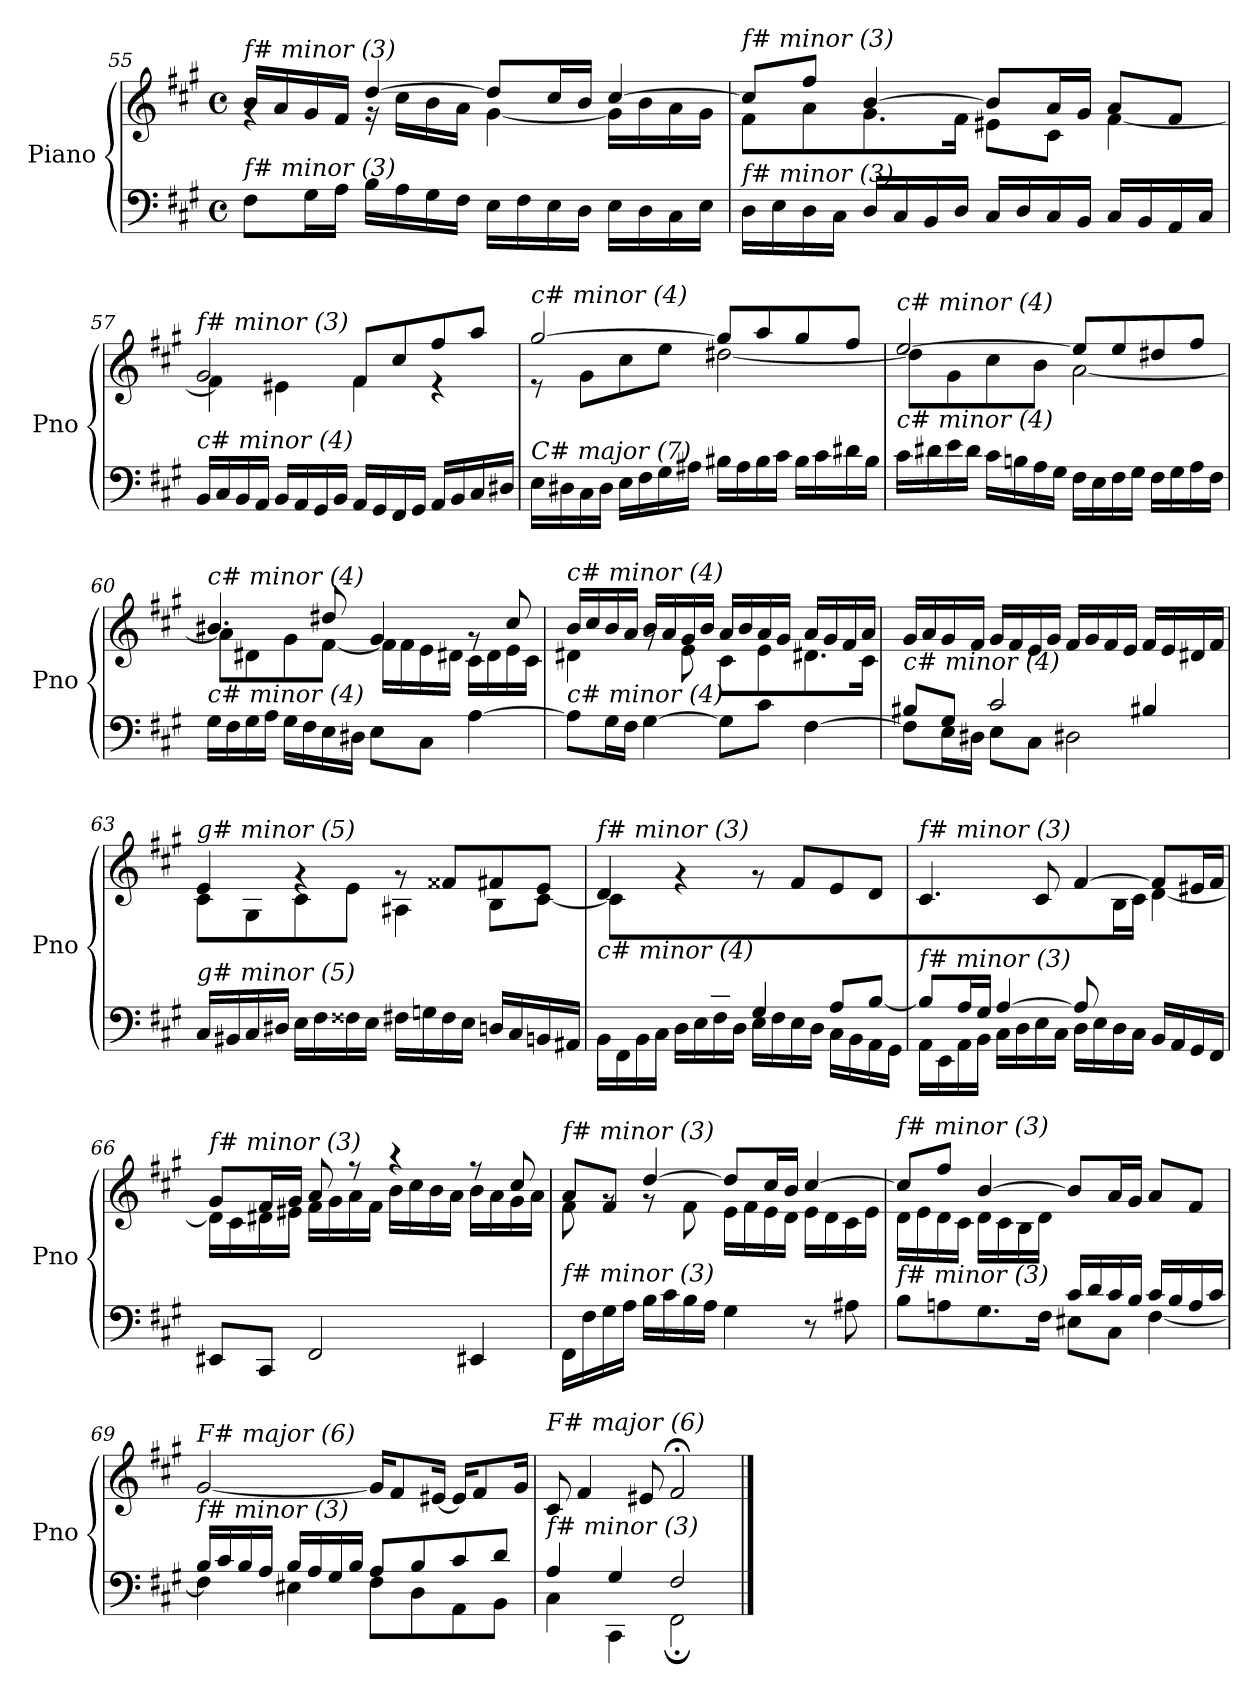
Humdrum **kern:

**kern	**kern
*part1	*part1
*staff2	*staff1
*I"Piano	*
*I'Pno	*
!!LO:LB:g=z
*clefF4	*clefG2
*k[f#c#g#]	*k[f#c#g#]
*M4/4	*M4/4
*met(c)	*met(c)
=55	=55
*	*^
!	!LO:TX:i:t=f# minor (3)	!
!LO:TX:i:t=f# minor (3)	!	!
8F#\L	16b/LL	4rg
.	16a/	.
16G#\L	16g#/	.
16A\JJ	16f#/JJ	.
16B\LL	[4dd/	16r
16A\	.	16cc#\LL
16G#\	.	16b\
16F#\JJ	.	16a\JJ
16E\LL	8dd/L]	[4g#\
16F#\	.	.
16E\	16cc#/L	.
16D\JJ	16b/JJ	.
16E\LL	[4cc#/	16g#\LL]
16D\	.	16b\
16C#\	.	16a\
16E\JJ	.	16g#\JJ
=56	=56	=56
!	!LO:TX:i:t=f# minor (3)	!
!LO:TX:i:t=f# minor (3)	!	!
16D\LL	8cc#/L]	8f#\L
16E\	.	.
16D\	8ff#/J	8a\
16C#\JJ	.	.
16D/LL	[4b/	8.g#\
16C#/	.	.
16BB/	.	.
16D/JJ	.	16f#\Jk
16C#/LL	8b/L]	8e#X\L
16D/	.	.
16C#/	16a/L	8c#\J
16BB/JJ	16g#/JJ	.
16C#/LL	8a/L	[4f#\
16BB/	.	.
16AA/	8f#/J	.
16C#/JJ	.	.
=57	=57	=57
!	!LO:TX:i:t=f# minor (3)	!
!LO:TX:i:t=c# minor (4)	!	!
16BB/LL	2g#/	4f#\]
16C#/	.	.
16BB/	.	.
16AA/JJ	.	.
16BB/LL	.	4e#X\
16AA/	.	.
16GG#/	.	.
16BB/JJ	.	.
16AA/LL	8f#/L	4f#\
16GG#/	.	.
16FF#/	8cc#/	.
16GG#/JJ	.	.
16AA/LL	8ff#/	4r
16BB/	.	.
16C#/	8aa/J	.
16D#X/JJ	.	.
!!LO:LB:g=z	!!
=58	=58	=58
!	!LO:TX:i:t=c# minor (4)	!
!LO:TX:i:t=C# major (7)	!	!
16E\LL	[2gg#/	8r
16D#X\	.	.
16C#\	.	8g#\L
16D#\JJ	.	.
16E\LL	.	8cc#\
16F#\	.	.
16G#\	.	8ee\J
16A#X\JJ	.	.
16B#X\LL	8gg#/L]	[2dd#X\
16A#\	.	.
16B#\	8aa/	.
16c#\JJ	.	.
16B#\LL	8gg#/	.
16c#\	.	.
16d#X\	8ff#/J	.
16B#\JJ	.	.
=59	=59	=59
!	!LO:TX:i:t=c# minor (4)	!
!LO:TX:i:t=c# minor (4)	!	!
16c#\LL	[2ee/	8dd#\L]
16d#X\	.	.
16e\	.	8g#\
16d#\JJ	.	.
16c#\LL	.	8cc#\
16Bn\	.	.
16A\	.	8b\J
16G#\JJ	.	.
16F#\LL	8ee/L]	[2a\
16E\	.	.
16F#\	8ee/	.
16G#\JJ	.	.
16F#\LL	8dd#X/	.
16G#\	.	.
16A\	8ff#/J	.
16F#\JJ	.	.
=60	=60	=60
!	!LO:TX:i:t=c# minor (4)	!
!LO:TX:i:t=c# minor (4)	!	!
16G#\LL	4.b#X/	8a\L]
16F#\	.	.
16G#\	.	8d#X\
16A\JJ	.	.
16G#\LL	.	8g#\
16F#\	.	.
16E\	8dd#X/	[8f#\J
16D#X\JJ	.	.
8E\L	4g#/	16f#\LL]
.	.	16f#\
8C#\J	.	16e\
.	.	16d#X\JJ
[4A\	8rg	16c#\LL
.	.	16d#\
.	8cc#/	16e\
.	.	16c#\JJ
!!LO:PB:g=z	!!
=61	=61	=61
!	!LO:TX:i:t=c# minor (4)	!
!LO:TX:i:t=c# minor (4)	!	!
8A\L]	16b/LL	4d#X\
.	16cc#/	.
16G#\L	16b/	.
16F#\JJ	16a/JJ	.
[4G#\	16b/LL	8rg
.	16a/	.
.	16g#/	8e\
.	16b/JJ	.
8G#\L]	16a/LL	8c#\L
.	16b/	.
8c#\J	16a/	8e\
.	16g#/JJ	.
[4F#\	16a/LL	8.d#X\
.	16g#/	.
.	16f#/	.
.	16a/JJ	16c#\Jk
=62	=62	=62
*^	*	*
!	!	!LO:TX:i:t=c# minor (4)	!
!LO:TX:i:t=c# minor (4)	!	!	!
*	*	*v	*v
8B#X/L	8F#\L]	16g#/LL
.	.	16a/
8G#/J	16E\L	16g#/
.	16D#X\JJ	16f#/JJ
2c#/	8E\L	16g#/LL
.	.	16f#/
.	8C#\J	16e/
.	.	16g#/JJ
.	2D#X\	16f#/LL
.	.	16g#/
.	.	16f#/
.	.	16e/JJ
4B#X/	.	16f#/LL
.	.	16e/
.	.	16d#X/
.	.	16f#/JJ
*v	*v	*
=63	=63
*	*^
!	!LO:TX:i:t=g# minor (5)	!
!LO:TX:i:t=g# minor (5)	!	!
16C#/LL	4e/	8c#\L
16BB#X/	.	.
16C#/	.	8G#\
16D#X/JJ	.	.
16E\LL	4rg	8c#\
16F#\	.	.
16F##Xi\	.	8e\J
16E\JJ	.	.
16F#\LL	8rg	4A#X\
16Gnj\	.	.
16F#\	8f##Xi/L	.
16E\JJ	.	.
16Dn/LL	8f#/	8B\L
16C#/	.	.
16BBn/	8e/J	[8c#\J
16AA#X/JJ	.	.
!!LO:LB:g=z
=64	=64	=64
*^	*	*^
*	*^	*	*	*
!	!	!	!LO:TX:i:t=f# minor (3)	!	!
!LO:TX:i:t=c# minor (4)	!	!	!	!	!
8ryy	16BB\LL	2ryy	4d/	8c#\L]	2ryy
.	16FF#\	.	.	.	.
8F#/	16BB\	.	.	4.ryy	.
.	16C#\JJ	.	.	.	.
8B/	16D\LL	.	4rg	.	.
.	16E\	.	.	.	.
8d/J	16F#\	.	.	.	.
.	16D\JJ	.	.	.	.
2ryy	4G#/	16E\LL	8rg	2ryy	2ryy
.	.	16F#\	.	.	.
.	.	16E\	8f#/L	.	.
.	.	16D\JJ	.	.	.
.	8A/L	16C#\LL	8e/	.	.
.	.	16BB\	.	.	.
.	[8B/J	16AA\	8d/J	.	.
.	.	16GG#\JJ	.	.	.
=65	=65	=65	=65	=65	=65
!	!	!	!LO:TX:i:t=f# minor (3)	!	!
!LO:TX:i:t=f# minor (3)	!	!	!	!	!
4ryy	8B/L]	16AA\LL	4.c#/	4ryy	4ryy
.	.	16EE\	.	.	.
.	16A/L	16AA\	.	.	.
.	16G#/JJ	16BB\JJ	.	.	.
[4A/	16C#\LL	2.ryy	.	4.ryy	2.ryy
.	16D\	.	.	.	.
.	16E\	.	8c#/	.	.
.	16C#\JJ	.	.	.	.
8A/L]	16D\LL	.	[4f#/	.	.
.	16E\	.	.	.	.
4.ryy	16D\	.	.	16B\L	.
.	16C#\JJ	.	.	16c#\JJ	.
.	16BB/LL	.	8f#/L]	[4d\	.
.	16AA/	.	.	.	.
.	16GG#/	.	16e#X/L	.	.
.	16FF#/JJ	.	16f#/JJ	.	.
*	*v	*v	*	*	*
*	*	*	*v	*v
=66	=66	=66	=66
!	!	!LO:TX:i:t=f# minor (3)	!
!LO:TX:i:t=F# major (6)	!	!	!
*v	*v	*	*
8EE#X/L	8g#/L	16d\LL]
.	.	16c#\
8CC#/J	16f#/L	16d#X\
.	16g#/JJ	16e#X\JJ
2FF#/	8a/	16f#\LL
.	.	16g#\
.	8r	16a\
.	.	16f#\JJ
.	4r	16b\LL
.	.	16cc#\
.	.	16b\
.	.	16a\JJ
4EE#X/	8r	16b\LL
.	.	16a\
.	8cc#/	16g#\
.	.	16a\JJ
!!LO:LB:g=z	!!
=67	=67	=67
!	!LO:TX:i:t=f# minor (3)	!
!LO:TX:i:t=f# minor (3)	!	!
16FF#\LL	8a/L	8f#\
16F#\	.	.
16G#\	8f#/J	8rg
16A\JJ	.	.
16B\LL	[4dd/	8rg
16c#\	.	.
16B\	.	8f#\
16A\JJ	.	.
4G#\	8dd/L]	16e\LL
.	.	16f#\
.	16cc#/L	16e\
.	16b/JJ	16d\JJ
8r	[4cc#/	16e\LL
.	.	16d\
8A#X\	.	16c#\
.	.	16e\JJ
=68	=68	=68
*^	*	*
!	!	!LO:TX:i:t=f# minor (3)	!
!LO:TX:i:t=f# minor (3)	!	!	!
2ryy	8B\L	8cc#/L]	16d\LL
.	.	.	16e\
.	8An\	8ff#/J	16d\
.	.	.	16c#\JJ
.	8.G#\	[4b/	16d\LL
.	.	.	16c#\
.	.	.	16B\
.	16F#\Jk	.	16d\JJ
16c#/LL	8E#X\L	8b/L]	2ryy
16d/	.	.	.
16c#/	8C#\J	16a/L	.
16B/JJ	.	16g#/JJ	.
16c#/LL	[4F#\	8a/L	.
16B/	.	.	.
16A/	.	8f#/J	.
16c#/JJ	.	.	.
*	*	*v	*v
=69	=69	=69
!	!	!LO:TX:i:t=F# major (6)
!LO:TX:i:t=f# minor (3)	!	!
16B/LL	4F#\]	[2g#/
16c#/	.	.
16B/	.	.
16A/JJ	.	.
16B/LL	4E#X\	.
16A/	.	.
16G#/	.	.
16B/JJ	.	.
8A/L	8F#\L	16g#/KL]
.	.	8f#/
8B/	8D\	.
.	.	[16e#X/Jk
8c#/	8AA\	16e#/KL]
.	.	8f#/
8d/J	8BB\J	.
.	.	16g#/Jk
=70	=70	=70
!	!	!LO:TX:i:t=F# major (6)
!LO:TX:i:t=f# minor (3)	!	!
4A/	4C#\	8c#/
.	.	4f#/
4G#/	4CC#\	.
.	.	8e#X/
2F#/	2FF#;\	2f#;</
*v	*v	*
==	==
*-	*-
